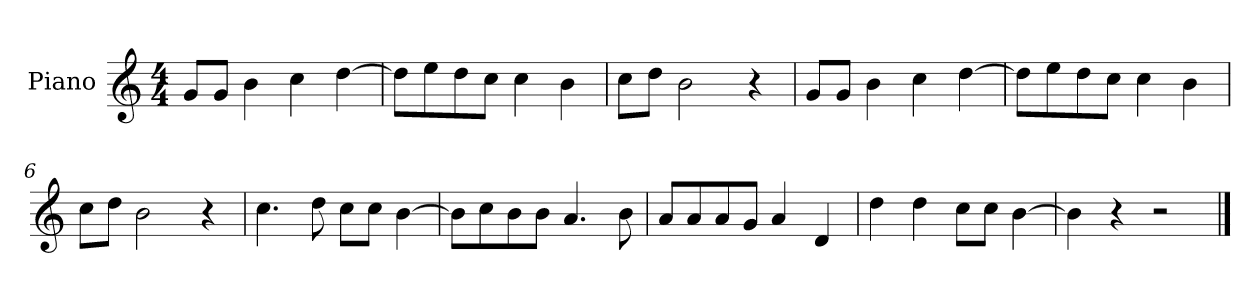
**kern
*part1
*staff1
*I"Piano
*I'P-no
*clefG2
*k[]
*M4/4
*MM90
=1
8g/L
8g/J
4b\
4cc\
[4dd\
=2
8dd\L]
8ee\
8dd\
8cc\J
4cc\
4b\
=3
8cc\L
8dd\J
2b\
4r
=4
8g/L
8g/J
4b\
4cc\
[4dd\
=5
8dd\L]
8ee\
8dd\
8cc\J
4cc\
4b\
=6
8cc\L
8dd\J
2b\
4r
=7
4.cc\
8dd\
8cc\L
8cc\J
[4b\
!!LO:LB:g=z
=8
8b\L]
8cc\
8b\
8b\J
4.a/
8b\
=9
8a/L
8a/
8a/
8g/J
4a/
4d/
=10
4dd\
4dd\
8cc\L
8cc\J
[4b\
=11
4b\]
4r
2r
==
*-
